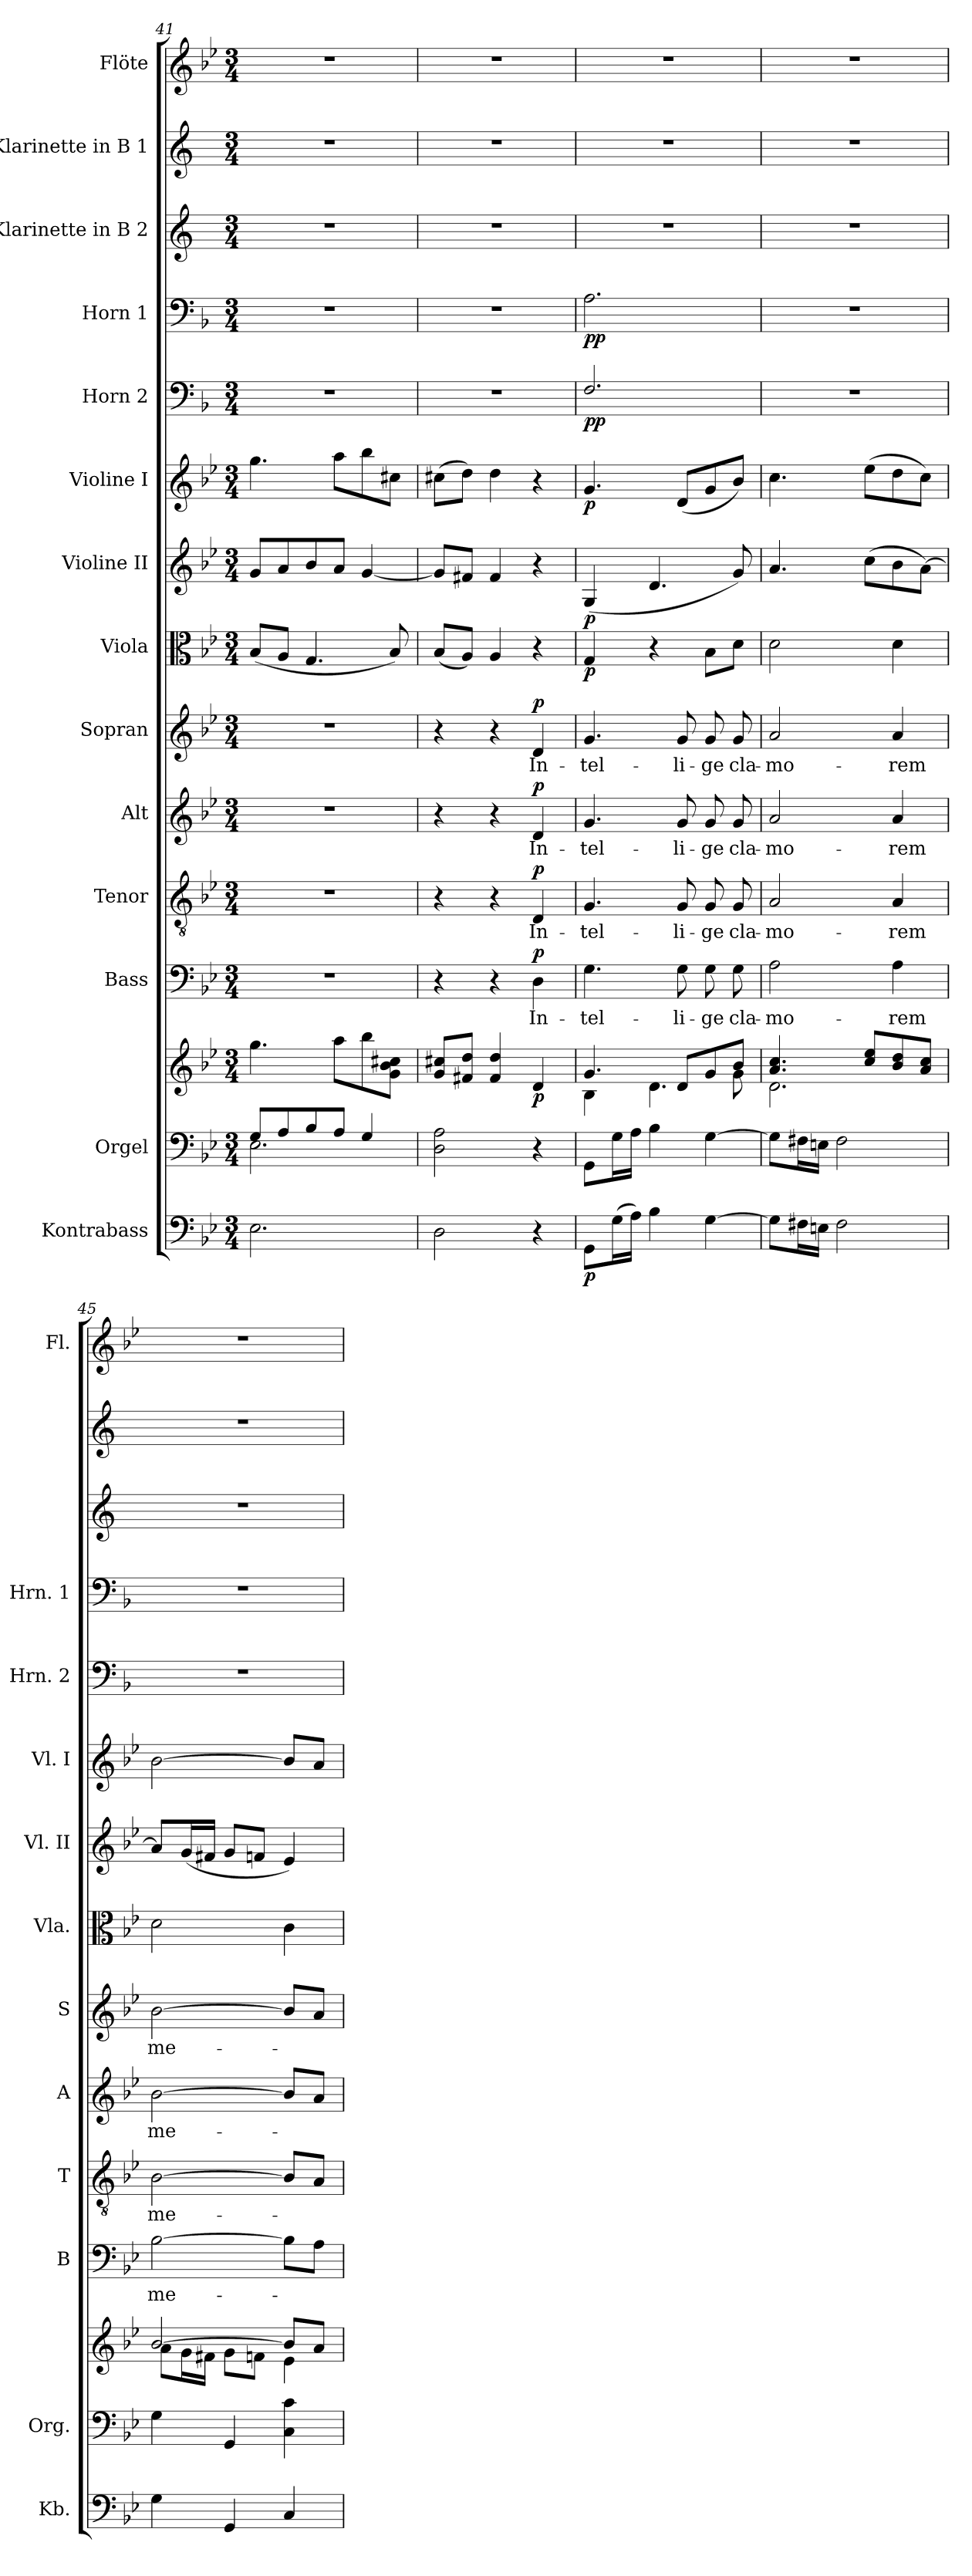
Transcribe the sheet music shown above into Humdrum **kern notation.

**kern	**dynam	**kern	**kern	**dynam	**kern	**text	**dynam	**kern	**text	**dynam	**kern	**text	**dynam	**kern	**text	**dynam	**kern	**dynam	**kern	**dynam	**kern	**dynam	**kern	**dynam	**kern	**dynam	**kern	**kern	**kern
*part14	*part14	*part13	*part13	*part13	*part12	*part12	*part12	*part11	*part11	*part11	*part10	*part10	*part10	*part9	*part9	*part9	*part8	*part8	*part7	*part7	*part6	*part6	*part5	*part5	*part4	*part4	*part3	*part2	*part1
*staff15	*staff15	*staff14	*staff13	*staff13/14	*staff12	*staff12	*staff12	*staff11	*staff11	*staff11	*staff10	*staff10	*staff10	*staff9	*staff9	*staff9	*staff8	*staff8	*staff7	*staff7	*staff6	*staff6	*staff5	*staff5	*staff4	*staff4	*staff3	*staff2	*staff1
*I"Kontrabass	*	*I"Orgel	*	*	*I"Bass	*	*	*I"Tenor	*	*	*I"Alt	*	*	*I"Sopran	*	*	*I"Viola	*	*I"Violine II	*	*I"Violine I	*	*I"Horn  2	*	*I"Horn 1	*	*I"Klarinette in B 2	*I"Klarinette in B 1	*I"Flöte
*I'Kb.	*	*I'Org.	*	*	*I'B	*	*	*I'T	*	*	*I'A	*	*	*I'S	*	*	*I'Vla.	*	*I'Vl. II	*	*I'Vl. I	*	*I'Hrn. 2	*	*I'Hrn. 1	*	*	*	*I'Fl.
!!LO:PB:g=z
*clefF4	*	*clefF4	*clefG2	*	*clefF4	*	*	*clefGv2	*	*	*clefG2	*	*	*clefG2	*	*	*clefC3	*	*clefG2	*	*clefG2	*	*clefF4	*	*clefF4	*	*clefG2	*clefG2	*clefG2
*ITrd7c12	*	*	*	*	*	*	*	*	*	*	*	*	*	*	*	*	*	*	*	*	*	*	*ITrd4c7	*	*ITrd4c7	*	*ITrd1c2	*ITrd1c2	*
*k[b-e-]	*	*k[b-e-]	*k[b-e-]	*	*k[b-e-]	*	*	*k[b-e-]	*	*	*k[b-e-]	*	*	*k[b-e-]	*	*	*k[b-e-]	*	*k[b-e-]	*	*k[b-e-]	*	*k[b-e-]	*	*k[b-e-]	*	*k[b-e-]	*k[b-e-]	*k[b-e-]
*B-:	*	*B-:	*B-:	*	*B-:	*	*	*B-:	*	*	*B-:	*	*	*B-:	*	*	*B-:	*	*B-:	*	*B-:	*	*B-:	*	*B-:	*	*B-:	*B-:	*B-:
*M3/4	*	*M3/4	*M3/4	*	*M3/4	*	*	*M3/4	*	*	*M3/4	*	*	*M3/4	*	*	*M3/4	*	*M3/4	*	*M3/4	*	*M3/4	*	*M3/4	*	*M3/4	*M3/4	*M3/4
=41	=41	=41	=41	=41	=41	=41	=41	=41	=41	=41	=41	=41	=41	=41	=41	=41	=41	=41	=41	=41	=41	=41	=41	=41	=41	=41	=41	=41	=41
*	*	*^	*	*	*	*	*	*	*	*	*	*	*	*	*	*	*	*	*	*	*	*	*	*	*	*	*	*	*
2.EE-\	.	8G/L	2.E-\	4.gg\	.	2.r	.	.	2.r	.	.	2.r	.	.	2.r	.	.	(<8B-/L	.	8g/L	.	4.gg\	.	2.r	.	2.r	.	2.r	2.r	2.r
.	.	8A/	.	.	.	.	.	.	.	.	.	.	.	.	.	.	.	8A/J	.	8a/	.	.	.	.	.	.	.	.	.	.
.	.	8B-/	.	.	.	.	.	.	.	.	.	.	.	.	.	.	.	4.G/	.	8b-/	.	.	.	.	.	.	.	.	.	.
.	.	8A/J	.	8aa\L	.	.	.	.	.	.	.	.	.	.	.	.	.	.	.	8a/J	.	8aa\L	.	.	.	.	.	.	.	.
.	.	4G/	.	8bb-\	.	.	.	.	.	.	.	.	.	.	.	.	.	.	.	[4g/	.	8bb-\	.	.	.	.	.	.	.	.
.	.	.	.	8g\ 8b-\ 8cc#X\J	.	.	.	.	.	.	.	.	.	.	.	.	.	8B-/)	.	.	.	8cc#X\J	.	.	.	.	.	.	.	.
*	*	*v	*v	*	*	*	*	*	*	*	*	*	*	*	*	*	*	*	*	*	*	*	*	*	*	*	*	*	*	*
=42	=42	=42	=42	=42	=42	=42	=42	=42	=42	=42	=42	=42	=42	=42	=42	=42	=42	=42	=42	=42	=42	=42	=42	=42	=42	=42	=42	=42	=42
2DD\	.	2D\ 2A\	8g/ 8cc#X/L	.	4r	.	.	4r	.	.	4r	.	.	4r	.	.	(<8B-/L	.	8g/L]	.	(>8cc#X\L	.	2.r	.	2.r	.	2.r	2.r	2.r
.	.	.	8f#X/ 8dd/J	.	.	.	.	.	.	.	.	.	.	.	.	.	8A/J)	.	8f#X/J	.	8dd\J)	.	.	.	.	.	.	.	.
.	.	.	4f#/ 4dd/	.	4r	.	.	4r	.	.	4r	.	.	4r	.	.	4A/	.	4f#/	.	4dd\	.	.	.	.	.	.	.	.
!	!	!	!	!LO:DY:b	!	!LO:LY:b	!LO:DY:a	!	!LO:LY:b	!LO:DY:a	!	!LO:LY:b	!LO:DY:a	!	!LO:LY:b	!LO:DY:a	!	!	!	!	!	!	!	!	!	!	!	!	!
4r	.	4r	4d/	p	4D\	In-	p	4D/	In-	p	4d/	In-	p	4d/	In-	p	4r	.	4r	.	4r	.	.	.	.	.	.	.	.
=43	=43	=43	=43	=43	=43	=43	=43	=43	=43	=43	=43	=43	=43	=43	=43	=43	=43	=43	=43	=43	=43	=43	=43	=43	=43	=43	=43	=43	=43
*	*	*	*^	*	*	*	*	*	*	*	*	*	*	*	*	*	*	*	*	*	*	*	*	*	*	*	*	*	*
!	!LO:DY:b	!	!	!	!	!	!LO:LY:b	!	!	!LO:LY:b	!	!	!LO:LY:b	!	!	!LO:LY:b	!	!	!LO:DY:b	!	!LO:DY:b	!	!LO:DY:b	!	!LO:DY:b	!	!LO:DY:b	!	!	!
8GGG\L	p	8GG\L	4.g/	4B-\	.	4.G\	-tel-	.	4.G/	-tel-	.	4.g/	-tel-	.	4.g/	-tel-	.	4G/	p	(<4G/	p	4.g/	p	2.BB-/	pp	2.D\	pp	2.r	2.r	2.r
(>16GG\L	.	16G\L	.	.	.	.	.	.	.	.	.	.	.	.	.	.	.	.	.	.	.	.	.	.	.	.	.	.	.	.
16AA\JJ)	.	16A\JJ	.	.	.	.	.	.	.	.	.	.	.	.	.	.	.	.	.	.	.	.	.	.	.	.	.	.	.	.
4BB-\	.	4B-\	.	4.d\	.	.	.	.	.	.	.	.	.	.	.	.	.	4r	.	4.d/	.	.	.	.	.	.	.	.	.	.
!	!	!	!	!	!	!	!LO:LY:b	!	!	!LO:LY:b	!	!	!LO:LY:b	!	!	!LO:LY:b	!	!	!	!	!	!	!	!	!	!	!	!	!	!
.	.	.	8d/L	.	.	8G\	-li-	.	8G/	-li-	.	8g/	-li-	.	8g/	-li-	.	.	.	.	.	(<8d/L	.	.	.	.	.	.	.	.
!	!	!	!	!	!	!	!LO:LY:b	!	!	!LO:LY:b	!	!	!LO:LY:b	!	!	!LO:LY:b	!	!	!	!	!	!	!	!	!	!	!	!	!	!
[4GG\	.	[4G\	8g/	.	.	8G\	-ge	.	8G/	-ge	.	8g/	-ge	.	8g/	-ge	.	8B-\L	.	.	.	8g/	.	.	.	.	.	.	.	.
!	!	!	!	!	!	!	!LO:LY:b	!	!	!LO:LY:b	!	!	!LO:LY:b	!	!	!LO:LY:b	!	!	!	!	!	!	!	!	!	!	!	!	!	!
.	.	.	8b-/J	8g\	.	8G\	cla-	.	8G/	cla-	.	8g/	cla-	.	8g/	cla-	.	8d\J	.	8g/)	.	8b-/J)	.	.	.	.	.	.	.	.
=44	=44	=44	=44	=44	=44	=44	=44	=44	=44	=44	=44	=44	=44	=44	=44	=44	=44	=44	=44	=44	=44	=44	=44	=44	=44	=44	=44	=44	=44	=44
!	!	!	!	!	!	!	!LO:LY:b	!	!	!LO:LY:b	!	!	!LO:LY:b	!	!	!LO:LY:b	!	!	!	!	!	!	!	!	!	!	!	!	!	!
8GG\L]	.	8G\L]	4.a/ 4.cc/	2.d\	.	2A\	-mo-	.	2A/	-mo-	.	2a/	-mo-	.	2a/	-mo-	.	2d\	.	4.a/	.	4.cc\	.	2.r	.	2.r	.	2.r	2.r	2.r
16FF#X\L	.	16F#X\L	.	.	.	.	.	.	.	.	.	.	.	.	.	.	.	.	.	.	.	.	.	.	.	.	.	.	.	.
16EEn\JJ	.	16En\JJ	.	.	.	.	.	.	.	.	.	.	.	.	.	.	.	.	.	.	.	.	.	.	.	.	.	.	.	.
2FF#\	.	2F#\	.	.	.	.	.	.	.	.	.	.	.	.	.	.	.	.	.	.	.	.	.	.	.	.	.	.	.	.
.	.	.	8cc/ 8ee-/L	.	.	.	.	.	.	.	.	.	.	.	.	.	.	.	.	(>8cc\L	.	(>8ee-\L	.	.	.	.	.	.	.	.
!	!	!	!	!	!	!	!LO:LY:b	!	!	!LO:LY:b	!	!	!LO:LY:b	!	!	!LO:LY:b	!	!	!	!	!	!	!	!	!	!	!	!	!	!
.	.	.	8b-/ 8dd/	.	.	4A\	-rem	.	4A/	-rem	.	4a/	-rem	.	4a/	-rem	.	4d\	.	8b-\	.	8dd\	.	.	.	.	.	.	.	.
.	.	.	8a/ 8cc/J	.	.	.	.	.	.	.	.	.	.	.	.	.	.	.	.	[8a\J)	.	8cc\J)	.	.	.	.	.	.	.	.
=45	=45	=45	=45	=45	=45	=45	=45	=45	=45	=45	=45	=45	=45	=45	=45	=45	=45	=45	=45	=45	=45	=45	=45	=45	=45	=45	=45	=45	=45	=45
!	!	!	!	!	!	!	!LO:LY:b	!	!	!LO:LY:b	!	!	!LO:LY:b	!	!	!LO:LY:b	!	!	!	!	!	!	!	!	!	!	!	!	!	!
4GG\	.	4G\	[>2b-/	8a\L	.	[2B-\	me-	.	[2B-\	me-	.	[2b-\	me-	.	[2b-\	me-	.	2d\	.	8a/L]	.	[2b-\	.	2.r	.	2.r	.	2.r	2.r	2.r
.	.	.	.	16g\L	.	.	.	.	.	.	.	.	.	.	.	.	.	.	.	(<16g/L	.	.	.	.	.	.	.	.	.	.
.	.	.	.	16f#X\JJ	.	.	.	.	.	.	.	.	.	.	.	.	.	.	.	16f#X/JJ	.	.	.	.	.	.	.	.	.	.
4GGG/	.	4GG/	.	8g\L	.	.	.	.	.	.	.	.	.	.	.	.	.	.	.	8g/L	.	.	.	.	.	.	.	.	.	.
.	.	.	.	8fn\J	.	.	.	.	.	.	.	.	.	.	.	.	.	.	.	8fn/J	.	.	.	.	.	.	.	.	.	.
4CC/	.	4C\ 4c\	8b-/L]	4e-\	.	8B-\L]	.	.	8B-/L]	.	.	8b-/L]	.	.	8b-/L]	.	.	4c\	.	4e-/)	.	8b-/L]	.	.	.	.	.	.	.	.
.	.	.	8a/J	.	.	8A\J	.	.	8A/J	.	.	8a/J	.	.	8a/J	.	.	.	.	.	.	8a/J	.	.	.	.	.	.	.	.
*	*	*	*v	*v	*	*	*	*	*	*	*	*	*	*	*	*	*	*	*	*	*	*	*	*	*	*	*	*	*	*
=	=	=	=	=	=	=	=	=	=	=	=	=	=	=	=	=	=	=	=	=	=	=	=	=	=	=	=	=	=
*-	*-	*-	*-	*-	*-	*-	*-	*-	*-	*-	*-	*-	*-	*-	*-	*-	*-	*-	*-	*-	*-	*-	*-	*-	*-	*-	*-	*-	*-
